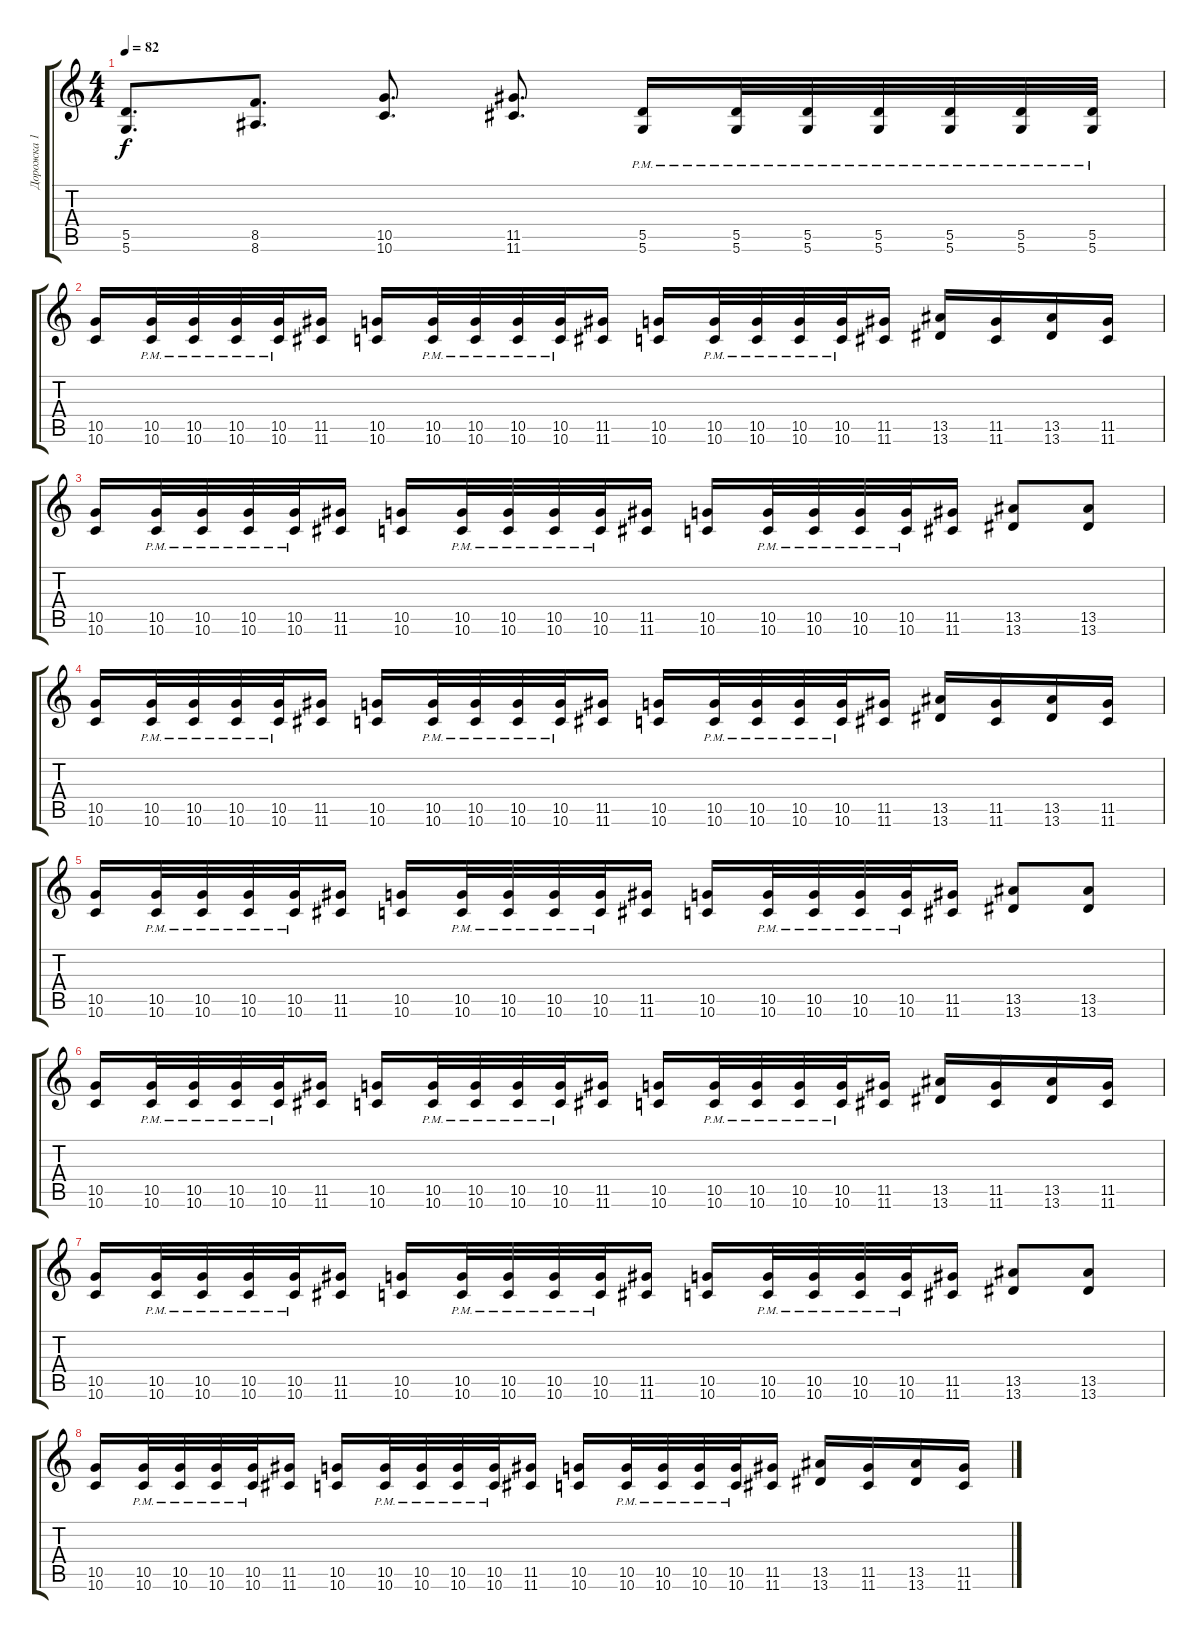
\track ("Дорожка 1" "Дорожка 1") {instrument distortionguitar}
\staff {score tabs}
\tuning (E4 B3 G3 D3 A2 D2) {hide}
\ts (4 4)
\tempo 82
\clef g2
\ks c
(5.5 5.6).8{d dy f} (8.5 8.6).8{d} (10.5 10.6).8{d} (11.5 11.6).8{d} (5.5{pm} 5.6{pm}).16 (5.5{pm} 5.6{pm}).32 (5.5{pm} 5.6{pm}).32 (5.5{pm} 5.6{pm}).32 (5.5{pm} 5.6{pm}).32 (5.5{pm} 5.6{pm}).32 (5.5{pm} 5.6{pm}).32 |
(10.5 10.6).16 (10.5{pm} 10.6{pm}).32 (10.5{pm} 10.6{pm}).32 (10.5{pm} 10.6{pm}).32 (10.5{pm} 10.6{pm}).32 (11.5 11.6).16 (10.5 10.6).16 (10.5{pm} 10.6{pm}).32 (10.5{pm} 10.6{pm}).32 (10.5{pm} 10.6{pm}).32 (10.5{pm} 10.6{pm}).32 (11.5 11.6).16 (10.5 10.6).16 (10.5{pm} 10.6{pm}).32 (10.5{pm} 10.6{pm}).32 (10.5{pm} 10.6{pm}).32 (10.5{pm} 10.6{pm}).32 (11.5 11.6).16 (13.5 13.6).16 (11.5 11.6).16 (13.5 13.6).16 (11.5 11.6).16 |
(10.5 10.6).16 (10.5{pm} 10.6{pm}).32 (10.5{pm} 10.6{pm}).32 (10.5{pm} 10.6{pm}).32 (10.5{pm} 10.6{pm}).32 (11.5 11.6).16 (10.5 10.6).16 (10.5{pm} 10.6{pm}).32 (10.5{pm} 10.6{pm}).32 (10.5{pm} 10.6{pm}).32 (10.5{pm} 10.6{pm}).32 (11.5 11.6).16 (10.5 10.6).16 (10.5{pm} 10.6{pm}).32 (10.5{pm} 10.6{pm}).32 (10.5{pm} 10.6{pm}).32 (10.5{pm} 10.6{pm}).32 (11.5 11.6).16 (13.5 13.6).8 (13.5 13.6).8 |
(10.5 10.6).16 (10.5{pm} 10.6{pm}).32 (10.5{pm} 10.6{pm}).32 (10.5{pm} 10.6{pm}).32 (10.5{pm} 10.6{pm}).32 (11.5 11.6).16 (10.5 10.6).16 (10.5{pm} 10.6{pm}).32 (10.5{pm} 10.6{pm}).32 (10.5{pm} 10.6{pm}).32 (10.5{pm} 10.6{pm}).32 (11.5 11.6).16 (10.5 10.6).16 (10.5{pm} 10.6{pm}).32 (10.5{pm} 10.6{pm}).32 (10.5{pm} 10.6{pm}).32 (10.5{pm} 10.6{pm}).32 (11.5 11.6).16 (13.5 13.6).16 (11.5 11.6).16 (13.5 13.6).16 (11.5 11.6).16 |
(10.5 10.6).16 (10.5{pm} 10.6{pm}).32 (10.5{pm} 10.6{pm}).32 (10.5{pm} 10.6{pm}).32 (10.5{pm} 10.6{pm}).32 (11.5 11.6).16 (10.5 10.6).16 (10.5{pm} 10.6{pm}).32 (10.5{pm} 10.6{pm}).32 (10.5{pm} 10.6{pm}).32 (10.5{pm} 10.6{pm}).32 (11.5 11.6).16 (10.5 10.6).16 (10.5{pm} 10.6{pm}).32 (10.5{pm} 10.6{pm}).32 (10.5{pm} 10.6{pm}).32 (10.5{pm} 10.6{pm}).32 (11.5 11.6).16 (13.5 13.6).8 (13.5 13.6).8 |
(10.5 10.6).16 (10.5{pm} 10.6{pm}).32 (10.5{pm} 10.6{pm}).32 (10.5{pm} 10.6{pm}).32 (10.5{pm} 10.6{pm}).32 (11.5 11.6).16 (10.5 10.6).16 (10.5{pm} 10.6{pm}).32 (10.5{pm} 10.6{pm}).32 (10.5{pm} 10.6{pm}).32 (10.5{pm} 10.6{pm}).32 (11.5 11.6).16 (10.5 10.6).16 (10.5{pm} 10.6{pm}).32 (10.5{pm} 10.6{pm}).32 (10.5{pm} 10.6{pm}).32 (10.5{pm} 10.6{pm}).32 (11.5 11.6).16 (13.5 13.6).16 (11.5 11.6).16 (13.5 13.6).16 (11.5 11.6).16 |
(10.5 10.6).16 (10.5{pm} 10.6{pm}).32 (10.5{pm} 10.6{pm}).32 (10.5{pm} 10.6{pm}).32 (10.5{pm} 10.6{pm}).32 (11.5 11.6).16 (10.5 10.6).16 (10.5{pm} 10.6{pm}).32 (10.5{pm} 10.6{pm}).32 (10.5{pm} 10.6{pm}).32 (10.5{pm} 10.6{pm}).32 (11.5 11.6).16 (10.5 10.6).16 (10.5{pm} 10.6{pm}).32 (10.5{pm} 10.6{pm}).32 (10.5{pm} 10.6{pm}).32 (10.5{pm} 10.6{pm}).32 (11.5 11.6).16 (13.5 13.6).8 (13.5 13.6).8 |
(10.5 10.6).16 (10.5{pm} 10.6{pm}).32 (10.5{pm} 10.6{pm}).32 (10.5{pm} 10.6{pm}).32 (10.5{pm} 10.6{pm}).32 (11.5 11.6).16 (10.5 10.6).16 (10.5{pm} 10.6{pm}).32 (10.5{pm} 10.6{pm}).32 (10.5{pm} 10.6{pm}).32 (10.5{pm} 10.6{pm}).32 (11.5 11.6).16 (10.5 10.6).16 (10.5{pm} 10.6{pm}).32 (10.5{pm} 10.6{pm}).32 (10.5{pm} 10.6{pm}).32 (10.5{pm} 10.6{pm}).32 (11.5 11.6).16 (13.5 13.6).16 (11.5 11.6).16 (13.5 13.6).16 (11.5 11.6).16
